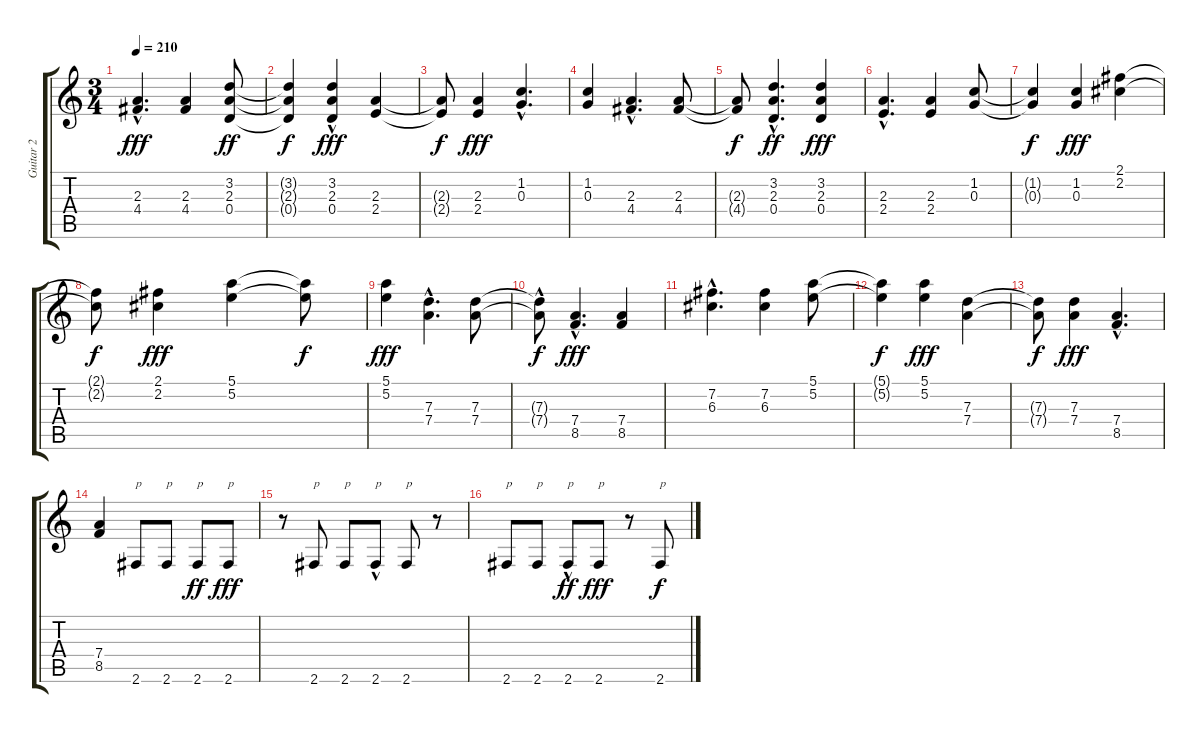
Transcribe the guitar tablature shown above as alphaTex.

\track ("Guitar 2" "Guitar 2") {instrument distortionguitar}
\staff {score tabs}
\tuning (E4 B3 G3 D3 A2 E2) {hide}
\ts (3 4)
\tempo 210
\tempo 140
\tempo 210
\clef g2
\ks c
(2.3{hac} 4.4{hac}).4{d dy fff instrument distortionguitar} (2.3 4.4).4 (3.2 2.3 0.4).8{dy ff} |
(3.2{t} 2.3{t} 0.4{t}).4{dy f} (3.2 2.3 0.4{hac}).4{dy fff} (2.3 2.4).4 |
(2.3{t} 2.4{t}).8{dy f} (2.3 2.4).4{dy fff} (1.2{hac} 0.3{hac}).4{d} |
(1.2 0.3).4 (2.3{hac} 4.4{hac}).4{d} (2.3 4.4).8 |
(2.3{t} 4.4{t}).8{dy f} (3.2{hac} 2.3{hac} 0.4{hac}).4{d dy ff} (3.2 2.3 0.4).4{dy fff} |
(2.3{hac} 2.4{hac}).4{d} (2.3 2.4).4 (1.2 0.3).8 |
(1.2{t} 0.3{t}).4{dy f} (1.2 0.3).4{dy fff} (2.1 2.2).4 |
(2.1{t} 2.2{t}).8{dy f} (2.1 2.2).4{dy fff} (5.1 5.2).4 (5.1{t} 5.2{t}).8{dy f} |
(5.1 5.2).4{dy fff} (7.3{hac} 7.4{hac}).4{d} (7.3 7.4).8 |
(7.3{hac t} 7.4{t}).8{dy f} (7.4{hac} 8.5{hac}).4{d dy fff} (7.4 8.5).4 |
(7.2{hac} 6.3{hac}).4{d} (7.2 6.3).4 (5.1 5.2).8 |
(5.1{t} 5.2{t}).4{dy f} (5.1 5.2).4{dy fff} (7.3 7.4).4 |
(7.3{t} 7.4{t}).8{dy f} (7.3 7.4).4{dy fff} (7.4{hac} 8.5{hac}).4{d} |
(7.4 8.5).4 2.6.8{txt "p"} 2.6.8{txt "p"} 2.6.8{txt "p" dy ff} 2.6.8{txt "p" dy fff} |
r.8 2.6.8{txt "p"} 2.6.8{txt "p"} 2.6{hac}.8{txt "p"} 2.6.8{txt "p"} r.8 |
2.6.8{txt "p"} 2.6.8{txt "p"} 2.6{hac}.8{txt "p" dy ff} 2.6.8{txt "p" dy fff} r.8 2.6.8{txt "p" dy f}
